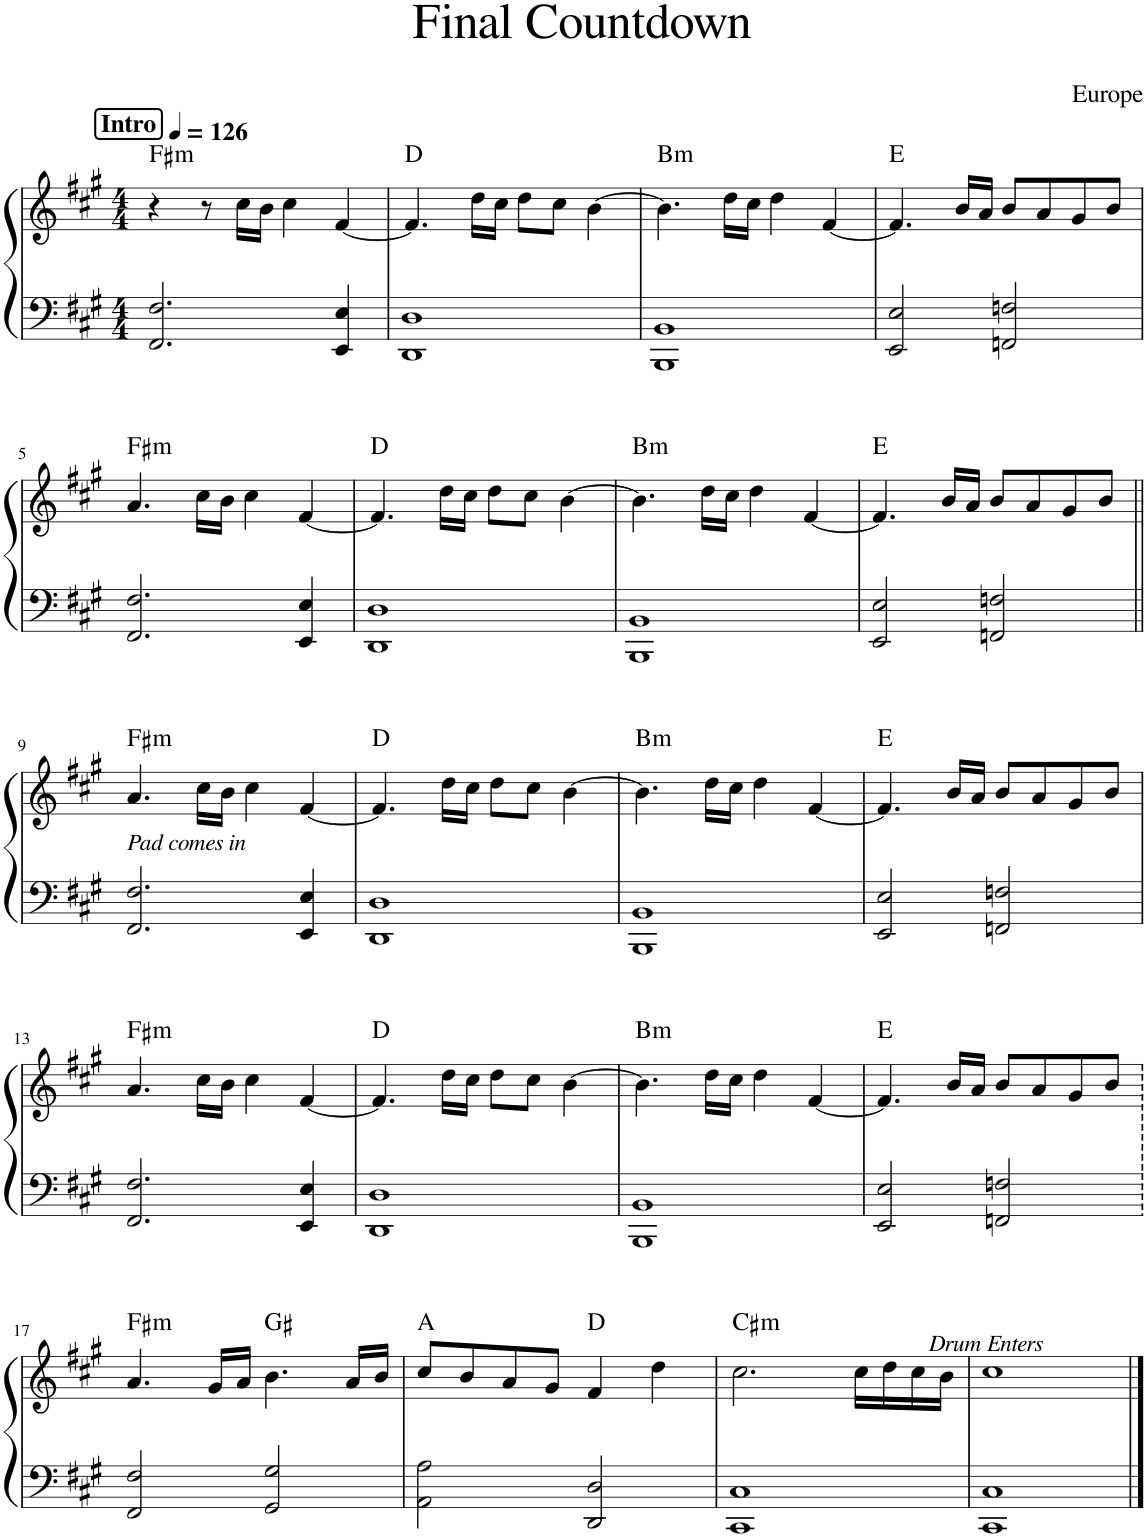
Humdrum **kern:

**kern	**kern	**harte
*part1	*part1	*part1
*staff2	*staff1	*
*I"Piano	*	*
*I'Pno.	*	*
*clefF4	*clefG2	*
*k[f#c#g#]	*k[f#c#g#]	*
*M4/4	*M4/4	*
*MM126	*MM126	*
!!LO:REH:place=s1:a:B:cj:fs=12:t=Intro
=1	=1	=1
!	!	!LO:H:kt=m
2.FF#/ 2.F#/	4r	F#:min
.	8r	.
.	16cc#\LL	.
.	16b\JJ	.
.	4cc#\	.
4EE/ 4E/	[4f#/	.
=2	=2	=2
1DD 1D	4.f#/]	D:maj
.	16dd\LL	.
.	16cc#\JJ	.
.	8dd\L	.
.	8cc#\J	.
.	[4b\	.
=3	=3	=3
!	!	!LO:H:kt=m
1BBB 1BB	4.b\]	B:min
.	16dd\LL	.
.	16cc#\JJ	.
.	4dd\	.
.	[4f#/	.
=4	=4	=4
2EE/ 2E/	4.f#/]	E:maj
.	16b/LL	.
.	16a/JJ	.
2FFn/ 2Fn/	8b/L	.
.	8a/	.
.	8g#/	.
.	8b/J	.
!!LO:LB:g=z
=5	=5	=5
!	!	!LO:H:kt=m
2.FF#/ 2.F#/	4.a/	F#:min
.	16cc#\LL	.
.	16b\JJ	.
.	4cc#\	.
4EE/ 4E/	[4f#/	.
=6	=6	=6
1DD 1D	4.f#/]	D:maj
.	16dd\LL	.
.	16cc#\JJ	.
.	8dd\L	.
.	8cc#\J	.
.	[4b\	.
=7	=7	=7
!	!	!LO:H:kt=m
1BBB 1BB	4.b\]	B:min
.	16dd\LL	.
.	16cc#\JJ	.
.	4dd\	.
.	[4f#/	.
=8	=8	=8
2EE/ 2E/	4.f#/]	E:maj
.	16b/LL	.
.	16a/JJ	.
2FFn/ 2Fn/	8b/L	.
.	8a/	.
.	8g#/	.
.	8b/J	.
!!LO:LB:g=z
=9||	=9||	=9||
!	!LO:TX:b:i:t=Pad comes in	!LO:H:kt=m
2.FF#/ 2.F#/	4.a/	F#:min
.	16cc#\LL	.
.	16b\JJ	.
.	4cc#\	.
4EE/ 4E/	[4f#/	.
=10	=10	=10
1DD 1D	4.f#/]	D:maj
.	16dd\LL	.
.	16cc#\JJ	.
.	8dd\L	.
.	8cc#\J	.
.	[4b\	.
=11	=11	=11
!	!	!LO:H:kt=m
1BBB 1BB	4.b\]	B:min
.	16dd\LL	.
.	16cc#\JJ	.
.	4dd\	.
.	[4f#/	.
=12	=12	=12
2EE/ 2E/	4.f#/]	E:maj
.	16b/LL	.
.	16a/JJ	.
2FFn/ 2Fn/	8b/L	.
.	8a/	.
.	8g#/	.
.	8b/J	.
!!LO:LB:g=z
=13	=13	=13
!	!	!LO:H:kt=m
2.FF#/ 2.F#/	4.a/	F#:min
.	16cc#\LL	.
.	16b\JJ	.
.	4cc#\	.
4EE/ 4E/	[4f#/	.
=14	=14	=14
1DD 1D	4.f#/]	D:maj
.	16dd\LL	.
.	16cc#\JJ	.
.	8dd\L	.
.	8cc#\J	.
.	[4b\	.
=15	=15	=15
!	!	!LO:H:kt=m
1BBB 1BB	4.b\]	B:min
.	16dd\LL	.
.	16cc#\JJ	.
.	4dd\	.
.	[4f#/	.
=16	=16	=16
2EE/ 2E/	4.f#/]	E:maj
.	16b/LL	.
.	16a/JJ	.
2FFn/ 2Fn/	8b/L	.
.	8a/	.
.	8g#/	.
.	8b/J	.
!!LO:LB:g=z
=17	=17	=17
!	!	!LO:H:kt=m
2FF#/ 2F#/	4.a/	F#:min
.	16g#/LL	.
.	16a/JJ	.
2GG#/ 2G#/	4.b\	G#:maj
.	16a/LL	.
.	16b/JJ	.
=18	=18	=18
2AA\ 2A\	8cc#/L	A:maj
.	8b/	.
.	8a/	.
.	8g#/J	.
2DD/ 2D/	4f#/	D:maj
.	4dd\	.
=19	=19	=19
!	!	!LO:H:kt=m
1CC# 1C#	2.cc#\	C#:min
.	16cc#\LL	.
.	16dd\	.
.	16cc#\	.
.	16b\JJ	.
=20	=20	=20
!	!LO:TX:a:i:t=Drum Enters	!
1CC# 1C#	1cc#	.
==	==	==
*-	*-	*-
